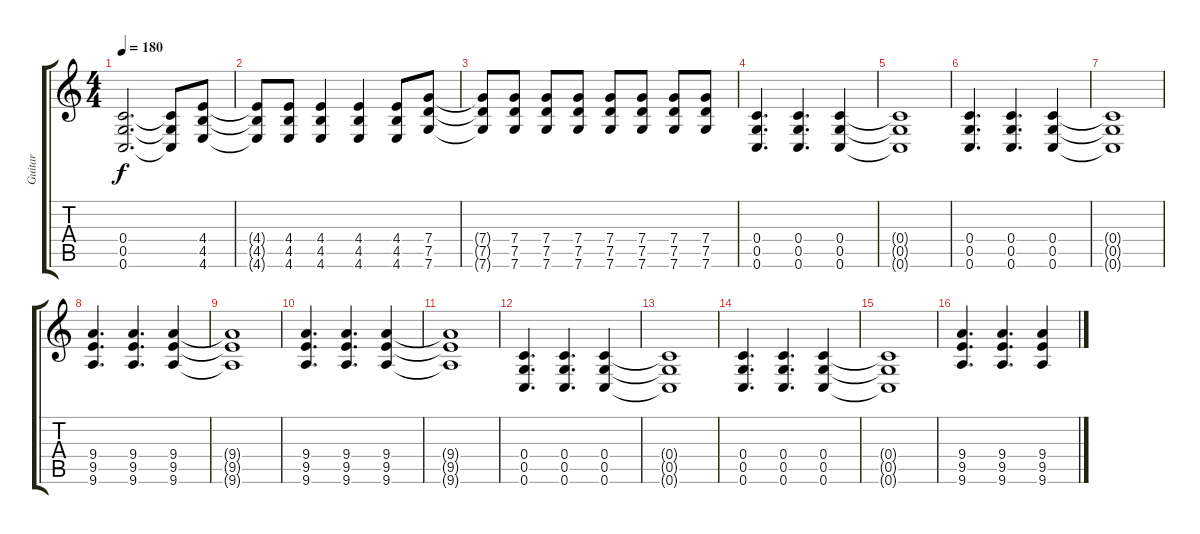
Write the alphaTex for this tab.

\track ("Guitar" "Guitar") {instrument distortionguitar}
\staff {score tabs}
\tuning (D4 A3 F3 C3 G2 C2) {hide}
\ts (4 4)
\tempo 180
\clef g2
\ks c
(0.4{t} 0.5{t} 0.6{t}).2{d dy f} (0.4{t} 0.5{t} 0.6{t}).8 (4.4 4.5 4.6).8 |
(4.4{t} 4.5{t} 4.6{t}).8 (4.4 4.5 4.6).8 (4.4 4.5 4.6).4 (4.4 4.5 4.6).4 (4.4 4.5 4.6).8 (7.4 7.5 7.6).8 |
(7.4{t} 7.5{t} 7.6{t}).8 (7.4 7.5 7.6).8 (7.4 7.5 7.6).8 (7.4 7.5 7.6).8 (7.4 7.5 7.6).8 (7.4 7.5 7.6).8 (7.4 7.5 7.6).8 (7.4 7.5 7.6).8 |
(0.4 0.5 0.6).4{d} (0.4 0.5 0.6).4{d} (0.4 0.5 0.6).4 |
(0.4{t} 0.5{t} 0.6{t}).1 |
(0.4 0.5 0.6).4{d} (0.4 0.5 0.6).4{d} (0.4 0.5 0.6).4 |
(0.4{t} 0.5{t} 0.6{t}).1 |
(9.4 9.5 9.6).4{d} (9.4 9.5 9.6).4{d} (9.4 9.5 9.6).4 |
(9.4{t} 9.5{t} 9.6{t}).1 |
(9.4 9.5 9.6).4{d} (9.4 9.5 9.6).4{d} (9.4 9.5 9.6).4 |
(9.4{t} 9.5{t} 9.6{t}).1 |
(0.4 0.5 0.6).4{d} (0.4 0.5 0.6).4{d} (0.4 0.5 0.6).4 |
(0.4{t} 0.5{t} 0.6{t}).1 |
(0.4 0.5 0.6).4{d} (0.4 0.5 0.6).4{d} (0.4 0.5 0.6).4 |
(0.4{t} 0.5{t} 0.6{t}).1 |
(9.4 9.5 9.6).4{d} (9.4 9.5 9.6).4{d} (9.4 9.5 9.6).4
